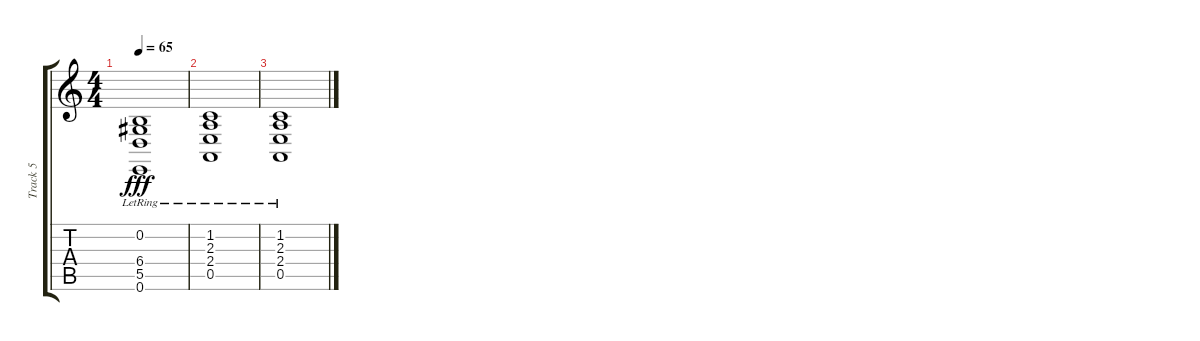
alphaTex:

\track ("Track 5" "Track 5") {instrument acousticgrandpiano}
\staff {score tabs}
\tuning (E4 B3 G3 D3 A2 E2) {hide}
\ts (4 4)
\tempo 65
\clef g2
\ks c
(0.2{lr} 6.4{lr} 5.5{lr} 0.6{lr}).1{dy fff} |
(1.2 2.3 2.4 0.5{lr}).1 |
(1.2 2.3 2.4 0.5{lr}).1
